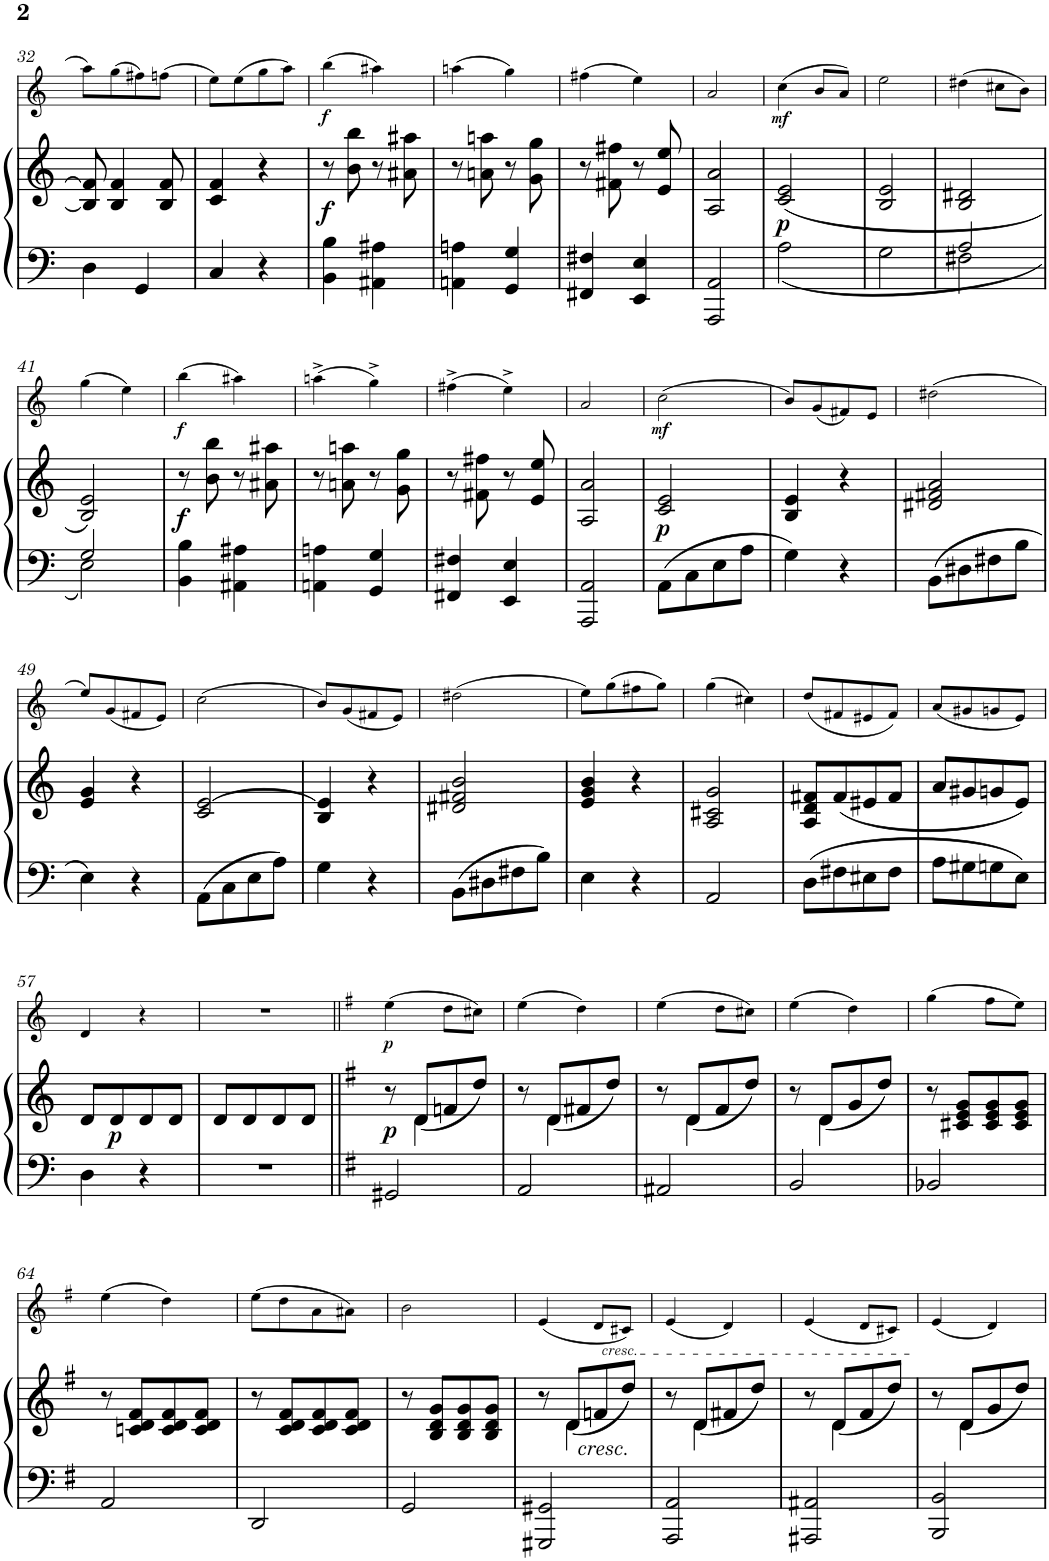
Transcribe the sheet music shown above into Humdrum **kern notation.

**kern	**kern	**dynam	**kern	**dynam
*part2	*part2	*part2	*part1	*part1
*staff3	*staff2	*staff2/3	*staff1	*staff1
*I"Piano	*	*	*I"Violin	*
*I'Pno	*	*	*I'Vln	*
!!LO:PB:g=z
*clefF4	*clefG2	*	*clefG2	*
*k[]	*k[]	*	*k[]	*
*M2/4	*M2/4	*	*M2/4	*
=32	=32	=32	=32	=32
4D\	8B/] 8f/]	.	8aa\L	.
.	4B/ 4f/	.	(8gg\	.
4GG/	.	.	8ff#X\)	.
.	8B/ 8f/	.	(8ffn\J	.
=33	=33	=33	=33	=33
4C/	4c/ 4f/	.	8ee\L)	.
.	.	.	(8ee\	.
4r	4r	.	8gg\	.
.	.	.	8aa\J)	.
=34	=34	=34	=34	=34
!	!	!LO:DY:b	!	!LO:DY:b
4BB\ 4B\	8r	f	(4bb\	f
.	8b\ 8bb\	.	.	.
4AA#X\ 4A#X\	8r	.	4aa#X\)	.
.	8a#X\ 8aa#X\	.	.	.
=35	=35	=35	=35	=35
4AAn\ 4An\	8r	.	(4aan\	.
.	8an\ 8aan\	.	.	.
4GG/ 4G/	8r	.	4gg\)	.
.	8g\ 8gg\	.	.	.
=36	=36	=36	=36	=36
4FF#X/ 4F#X/	8r	.	(4ff#X\	.
.	8f#X\ 8ff#X\	.	.	.
4EE/ 4E/	8r	.	4ee\)	.
.	8e/ 8ee/	.	.	.
=37	=37	=37	=37	=37
2AAA/ 2AA/	2A/ 2a/	.	2a/	.
=38	=38	=38	=38	=38
!	!	!LO:DY:b	!	!LO:DY:b
2A\	(2c/ 2e/	p	(4cc\	mf
.	.	.	8b/L	.
.	.	.	8a/J)	.
=39	=39	=39	=39	=39
2G\	2B/ 2e/	.	2ee\	.
=40	=40	=40	=40	=40
*^	*	*	*	*
2A/	2F#X\	2B/ 2d#X/	.	(4dd#X\	.
.	.	.	.	8cc#X\L	.
.	.	.	.	8b\J)	.
!!LO:LB:g=z
=41	=41	=41	=41	=41	=41
2G/	2E\	2B/ 2e/)	.	(4gg\	.
.	.	.	.	4ee\)	.
*v	*v	*	*	*	*
=42	=42	=42	=42	=42
!	!	!LO:DY:b	!	!LO:DY:b
4BB\ 4B\	8r	f	(4bb\	f
.	8b\ 8bb\	.	.	.
4AA#X\ 4A#X\	8r	.	4aa#X\)	.
.	8a#X\ 8aa#X\	.	.	.
=43	=43	=43	=43	=43
4AAn\ 4An\	8r	.	(4aan^\	.
.	8an\ 8aan\	.	.	.
4GG/ 4G/	8r	.	4gg^\)	.
.	8g\ 8gg\	.	.	.
=44	=44	=44	=44	=44
4FF#X/ 4F#X/	8r	.	(4ff#X^\	.
.	8f#X\ 8ff#X\	.	.	.
4EE/ 4E/	8r	.	4ee^\)	.
.	8e/ 8ee/	.	.	.
=45	=45	=45	=45	=45
2AAA/ 2AA/	2A/ 2a/	.	2a/	.
=46	=46	=46	=46	=46
!	!	!LO:DY:b	!	!LO:DY:b
8AA\L	2c/ 2e/	p	(2cc\	mf
8C\	.	.	.	.
8E\	.	.	.	.
8A\J	.	.	.	.
=47	=47	=47	=47	=47
4G\	4B/ 4e/	.	8b/L)	.
.	.	.	(8g/	.
4r	4r	.	8f#X/)	.
.	.	.	8e/J	.
=48	=48	=48	=48	=48
8BB\L	2d#X/ 2f#X/ 2a/	.	(2dd#X\	.
8D#X\	.	.	.	.
8F#X\	.	.	.	.
8B\J	.	.	.	.
!!LO:LB:g=z
=49	=49	=49	=49	=49
4E\	4e/ 4g/	.	8ee/L)	.
.	.	.	(8g/	.
4r	4r	.	8f#X/	.
.	.	.	8e/J)	.
=50	=50	=50	=50	=50
8AA\L	2c/ [2e/	.	(2cc\	.
8C\	.	.	.	.
8E\	.	.	.	.
8A\J	.	.	.	.
=51	=51	=51	=51	=51
4G\	4B/ 4e/]	.	8b/L)	.
.	.	.	(8g/	.
4r	4r	.	8f#X/	.
.	.	.	8e/J)	.
=52	=52	=52	=52	=52
8BB\L	2d#X/ 2f#X/ 2b/	.	(2dd#X\	.
8D#X\	.	.	.	.
8F#X\	.	.	.	.
8B\J	.	.	.	.
=53	=53	=53	=53	=53
4E\	4e/ 4g/ 4b/	.	8ee\L)	.
.	.	.	(8gg\	.
4r	4r	.	8ff#X\	.
.	.	.	8gg\J)	.
=54	=54	=54	=54	=54
2AA/	2A/ 2c#X/ 2g/	.	(4gg\	.
.	.	.	4cc#X\)	.
=55	=55	=55	=55	=55
8D\L	8A/ 8d/ 8f#X/L	.	(8dd/L	.
8F#X\	(8f#/	.	8f#X/	.
8E#X\	8e#X/	.	8e#X/	.
8F#\J	8f#/J	.	8f#/J)	.
=56	=56	=56	=56	=56
8A\L	8a/L	.	(8a/L	.
8G#X\	8g#X/	.	8g#X/	.
8Gn\	8gn/	.	8gn/	.
8E\J	8e/J)	.	8e/J)	.
!!LO:LB:g=z
=57	=57	=57	=57	=57
4D\	8d/L	.	4d/	.
!	!	!LO:DY:b	!	!
.	8d/	p	.	.
4r	8d/	.	4r	.
.	8d/J	.	.	.
=58	=58	=58	=58	=58
2r	8d/L	.	2r	.
.	8d/	.	.	.
.	8d/	.	.	.
.	8d/J	.	.	.
=59||	=59||	=59||	=59||	=59||
*k[f#]	*k[f#]	*	*k[f#]	*
*	*^	*	*	*
!	!	!	!LO:DY:b	!	!LO:DY:b
2GG#X/	8r	8ryy	p	(4ee\	p
.	(<8d/L	4d\	.	.	.
.	8fn/	.	.	8dd\L	.
.	8dd/J)	8ryy	.	8cc#X\J)	.
=60	=60	=60	=60	=60	=60
2AA/	8r	8ryy	.	(4ee\	.
.	(<8d/L	4d\	.	.	.
.	8f#X/	.	.	4dd\)	.
.	8dd/J)	8ryy	.	.	.
=61	=61	=61	=61	=61	=61
2AA#X/	8r	8ryy	.	(4ee\	.
.	(<8d/L	4d\	.	.	.
.	8f#/	.	.	8dd\L	.
.	8dd/J)	8ryy	.	8cc#X\J)	.
=62	=62	=62	=62	=62	=62
2BB/	8r	8ryy	.	(4ee\	.
.	(<8d/L	4d\	.	.	.
.	8g/	.	.	4dd\)	.
.	8dd/J)	8ryy	.	.	.
*	*v	*v	*	*	*
=63	=63	=63	=63	=63
2BB-X/	8r	.	(4gg\	.
.	8c#X/ 8e/ 8g/L	.	.	.
.	8c#/ 8e/ 8g/	.	8ff#\L	.
.	8c#/ 8e/ 8g/J	.	8ee\J)	.
!!LO:LB:g=z
=64	=64	=64	=64	=64
2AA/	8r	.	(4ee\	.
.	8cn/ 8d/ 8f#/L	.	.	.
.	8c/ 8d/ 8f#/	.	4dd\)	.
.	8c/ 8d/ 8f#/J	.	.	.
=65	=65	=65	=65	=65
2DD/	8r	.	(8ee\L	.
.	8c/ 8d/ 8f#/L	.	8dd\	.
.	8c/ 8d/ 8f#/	.	8a\	.
.	8c/ 8d/ 8f#/J	.	8a#X\J)	.
=66	=66	=66	=66	=66
2GG/	8r	.	2b\	.
.	8B/ 8d/ 8g/L	.	.	.
.	8B/ 8d/ 8g/	.	.	.
.	8B/ 8d/ 8g/J	.	.	.
=67	=67	=67	=67	=67
*	*^	*	*	*
2GGG#X/ 2GG#X/	8r	8ryy	.	(4e/	.
!	!LO:TX:b:i:t=cresc.	!	!	!	!
.	(<8d/L	4d\	.	.	.
!	!	!	!	!LO:TX:b:i:t=cresc.	!
.	8fn/	.	.	8d/L	.
.	8dd/J)	8ryy	.	8c#X/J)	.
=68	=68	=68	=68	=68	=68
2AAA/ 2AA/	8r	8ryy	.	(4e/	.
.	(<8d/L	4d\	.	.	.
.	8f#X/	.	.	4d/)	.
.	8dd/J)	8ryy	.	.	.
=69	=69	=69	=69	=69	=69
2AAA#X/ 2AA#X/	8r	8ryy	.	(4e/	.
.	(<8d/L	4d\	.	.	.
.	8f#/	.	.	8d/L	.
.	8dd/J)	8ryy	.	8c#X/J)	.
=70	=70	=70	=70	=70	=70
2BBB/ 2BB/	8r	8ryy	.	(4e/	.
.	(<8d/L	4d\	.	.	.
.	8g/	.	.	4d/)	.
.	8dd/J)	8ryy	.	.	.
*	*v	*v	*	*	*
=	=	=	=	=
*-	*-	*-	*-	*-
